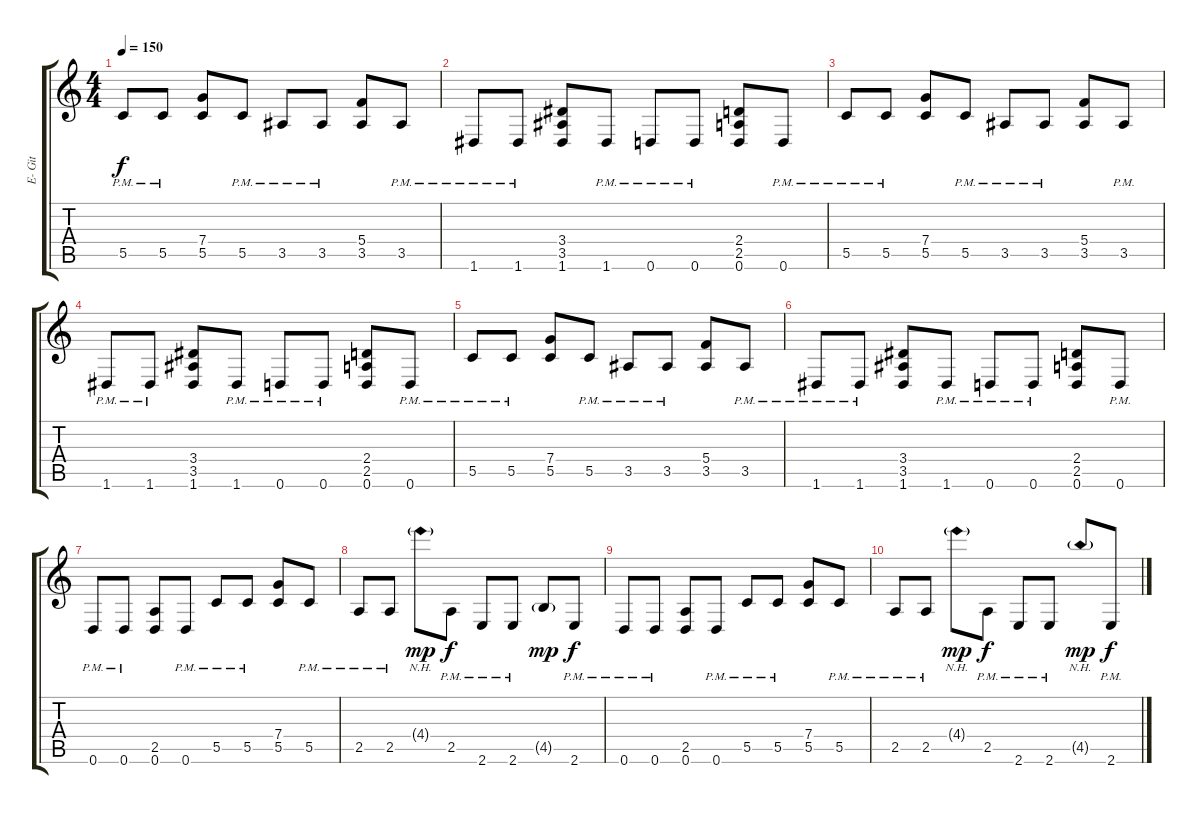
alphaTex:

\track ("E- Git" "E- Git") {instrument overdrivenguitar}
\staff {score tabs}
\tuning (D4 A3 F3 C3 G2 D2) {hide}
\ts (4 4)
\tempo 150
\clef g2
\ks c
5.5{pm}.8{dy f volume 13} 5.5{pm}.8 (7.4 5.5).8 5.5{pm}.8 3.5{pm}.8 3.5{pm}.8 (5.4 3.5).8 3.5{pm}.8 |
1.6{pm}.8 1.6{pm}.8 (3.4 3.5 1.6).8 1.6{pm}.8 0.6{pm}.8 0.6{pm}.8 (2.4 2.5 0.6).8 0.6{pm}.8 |
5.5{pm}.8{volume 13} 5.5{pm}.8 (7.4 5.5).8 5.5{pm}.8 3.5{pm}.8 3.5{pm}.8 (5.4 3.5).8 3.5{pm}.8 |
1.6{pm}.8 1.6{pm}.8 (3.4 3.5 1.6).8 1.6{pm}.8 0.6{pm}.8 0.6{pm}.8 (2.4 2.5 0.6).8 0.6{pm}.8 |
5.5{pm}.8{volume 13} 5.5{pm}.8 (7.4 5.5).8 5.5{pm}.8 3.5{pm}.8 3.5{pm}.8 (5.4 3.5).8 3.5{pm}.8 |
1.6{pm}.8 1.6{pm}.8 (3.4 3.5 1.6).8 1.6{pm}.8 0.6{pm}.8 0.6{pm}.8 (2.4 2.5 0.6).8 0.6{pm}.8 |
0.6{pm}.8 0.6{pm}.8 (2.5 0.6).8 0.6{pm}.8 5.5{pm}.8 5.5{pm}.8 (7.4 5.5).8 5.5{pm}.8 |
2.5{pm}.8 2.5{pm}.8 4.4{nh g}.8{dy mp} 2.5{pm}.8{dy f} 2.6{pm}.8 2.6{pm}.8 4.5{g}.8{dy mp} 2.6{pm}.8{dy f} |
0.6{pm}.8 0.6{pm}.8 (2.5 0.6).8 0.6{pm}.8 5.5{pm}.8 5.5{pm}.8 (7.4 5.5).8 5.5{pm}.8 |
2.5{pm}.8 2.5{pm}.8 4.4{nh g}.8{dy mp} 2.5{pm}.8{dy f} 2.6{pm}.8 2.6{pm}.8 4.5{nh g}.8{dy mp} 2.6{pm}.8{dy f}
